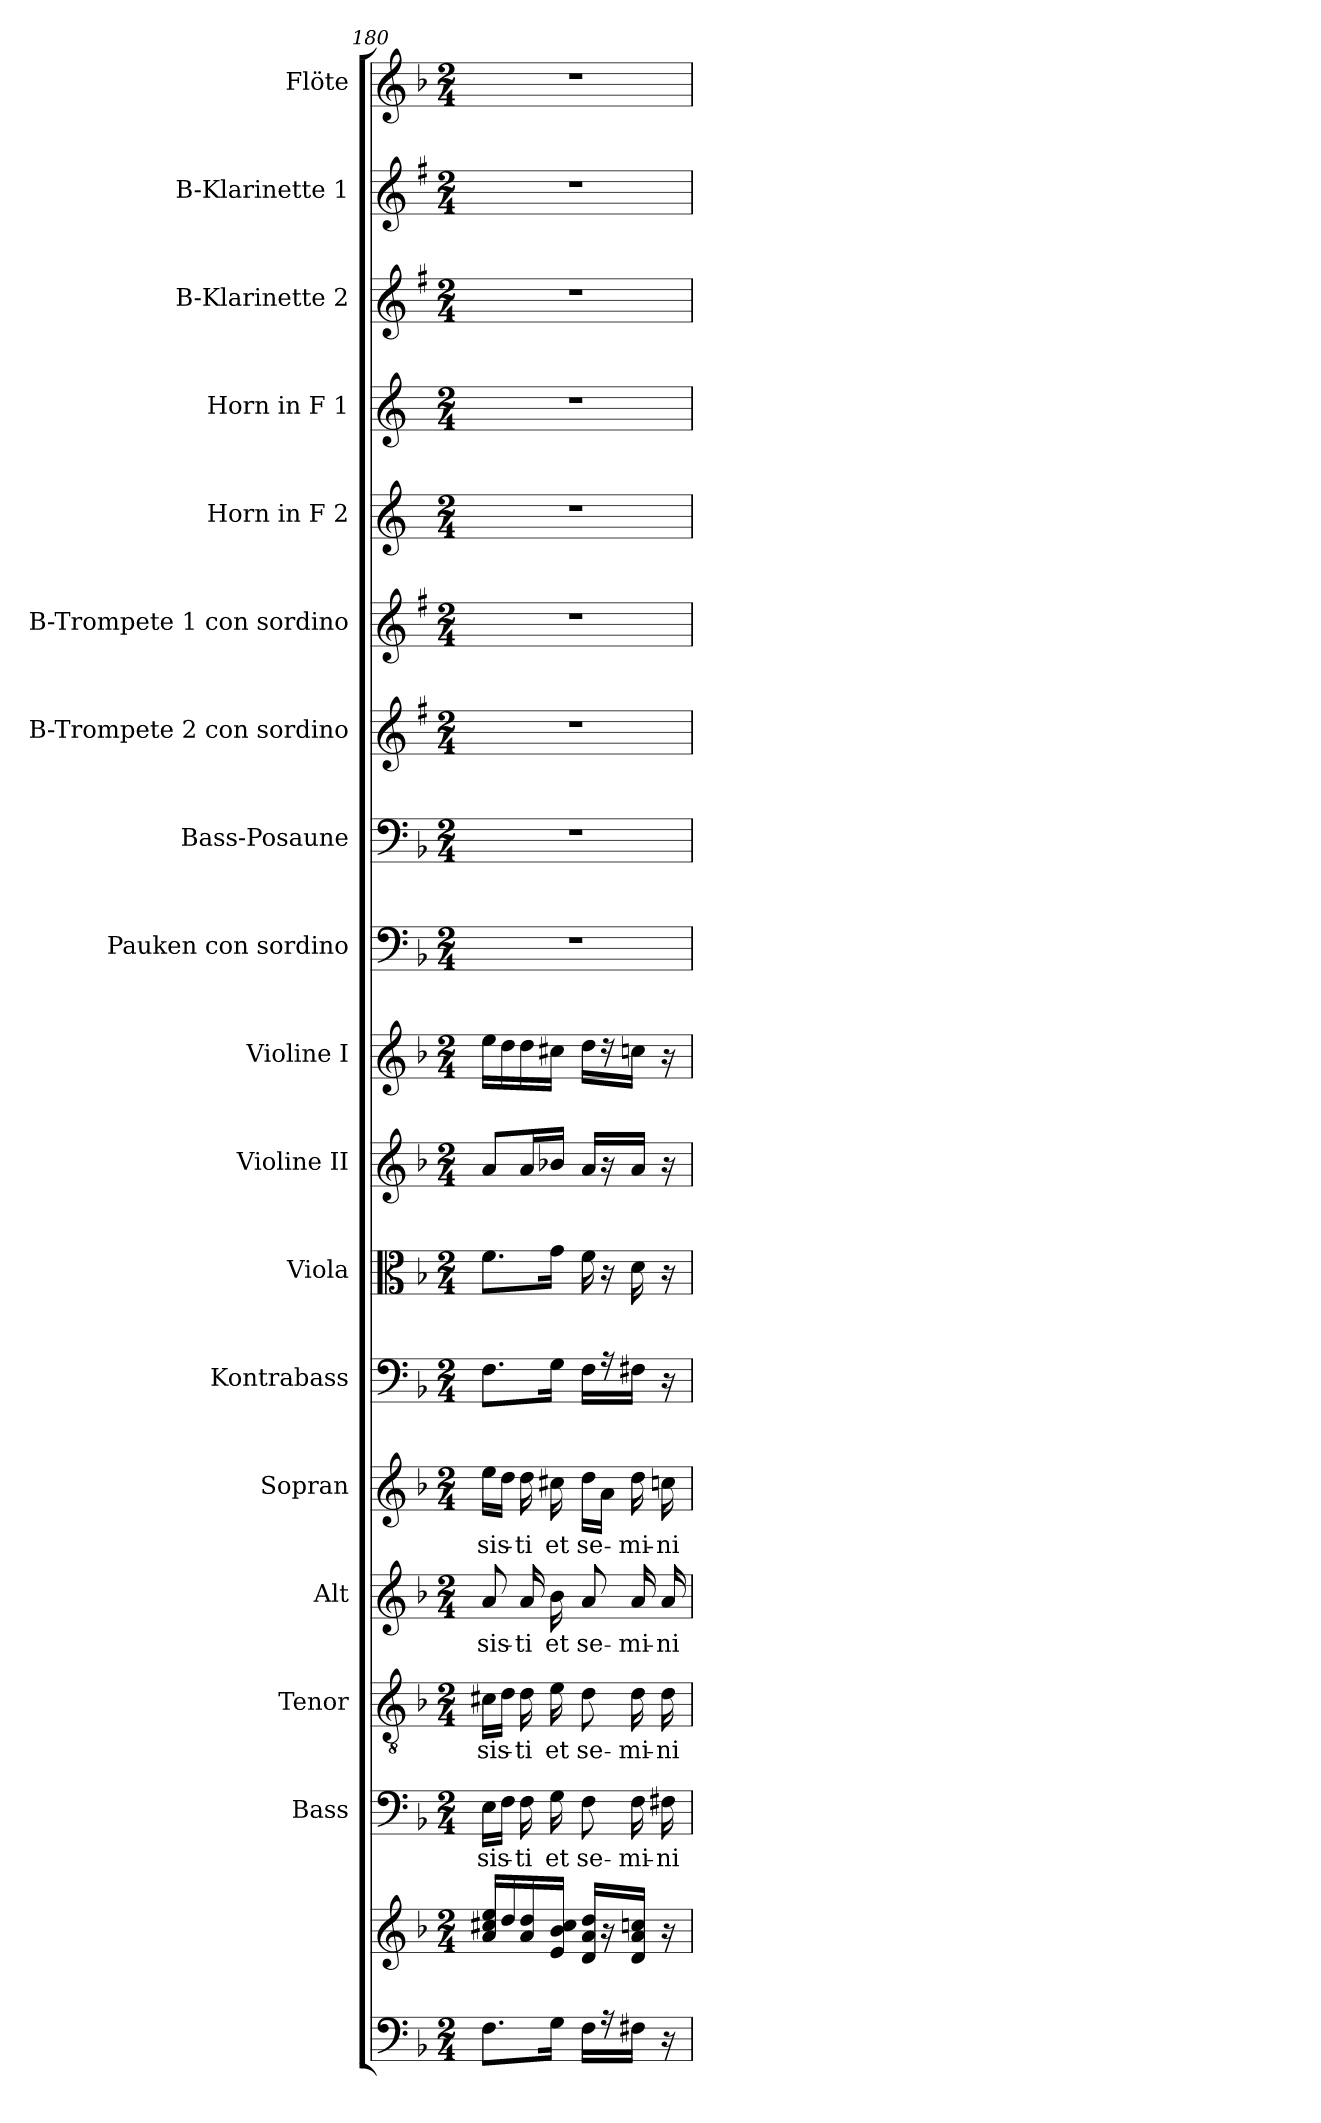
**kern	**kern	**kern	**text	**kern	**text	**kern	**text	**kern	**text	**kern	**kern	**kern	**kern	**kern	**kern	**kern	**kern	**kern	**kern	**kern	**kern	**kern
*part18	*part18	*part17	*part17	*part16	*part16	*part15	*part15	*part14	*part14	*part13	*part12	*part11	*part10	*part9	*part8	*part7	*part6	*part5	*part4	*part3	*part2	*part1
*staff19	*staff18	*staff17	*staff17	*staff16	*staff16	*staff15	*staff15	*staff14	*staff14	*staff13	*staff12	*staff11	*staff10	*staff9	*staff8	*staff7	*staff6	*staff5	*staff4	*staff3	*staff2	*staff1
*	*	*I"Bass	*	*I"Tenor	*	*I"Alt	*	*I"Sopran	*	*I"Kontrabass	*I"Viola	*I"Violine II	*I"Violine I	*I"Pauken con sordino	*I"Bass-Posaune	*I"B-Trompete 2 con sordino	*I"B-Trompete 1 con sordino	*I"Horn in F 2	*I"Horn in F 1	*I"B-Klarinette 2	*I"B-Klarinette 1	*I"Flöte
*	*	*I'B.	*	*I'T.	*	*I'A.	*	*I'S.	*	*I'Kb.	*I'Vla.	*I'Vl. II	*I'Vl. I	*I'Pk.	*I'B. Pos.	*I'B Trp. 2	*I'B Trp. 1	*	*	*I'B Kl. 2	*I'B Kl. 1	*I'Fl.
!!LO:PB:g=z
*clefF4	*clefG2	*clefF4	*	*clefGv2	*	*clefG2	*	*clefG2	*	*clefF4	*clefC3	*clefG2	*clefG2	*clefF4	*clefF4	*clefG2	*clefG2	*clefG2	*clefG2	*clefG2	*clefG2	*clefG2
*	*	*	*	*	*	*	*	*	*	*ITrd7c12	*	*	*	*	*	*ITrd1c2	*ITrd1c2	*ITrd4c7	*ITrd4c7	*ITrd1c2	*ITrd1c2	*
*k[b-]	*k[b-]	*k[b-]	*	*k[b-]	*	*k[b-]	*	*k[b-]	*	*k[b-]	*k[b-]	*k[b-]	*k[b-]	*k[b-]	*k[b-]	*k[b-]	*k[b-]	*k[b-]	*k[b-]	*k[b-]	*k[b-]	*k[b-]
*F:	*F:	*F:	*	*F:	*	*F:	*	*F:	*	*F:	*F:	*F:	*F:	*F:	*F:	*F:	*F:	*F:	*F:	*F:	*F:	*F:
*M2/4	*M2/4	*M2/4	*	*M2/4	*	*M2/4	*	*M2/4	*	*M2/4	*M2/4	*M2/4	*M2/4	*M2/4	*M2/4	*M2/4	*M2/4	*M2/4	*M2/4	*M2/4	*M2/4	*M2/4
=180	=180	=180	=180	=180	=180	=180	=180	=180	=180	=180	=180	=180	=180	=180	=180	=180	=180	=180	=180	=180	=180	=180
!	!	!	!LO:LY:b	!	!LO:LY:b	!	!LO:LY:b	!	!LO:LY:b	!	!	!	!	!	!	!	!	!	!	!	!	!
8.F\L	16a/ 16cc#X/ 16ee/LL	16E\LL	-sis-	16c#X\LL	-sis-	8a/	-sis-	16ee\LL	-sis-	8.FF\L	8.f\L	8a/L	16ee\LL	2r	2r	2r	2r	2r	2r	2r	2r	2r
.	16dd/	16F\JJ	.	16d\JJ	.	.	.	16dd\JJ	.	.	.	.	16dd\	.	.	.	.	.	.	.	.	.
!	!	!	!LO:LY:b	!	!LO:LY:b	!	!LO:LY:b	!	!LO:LY:b	!	!	!	!	!	!	!	!	!	!	!	!	!
.	16a/ 16dd/	16F\	-ti	16d\	-ti	16a/	-ti	16dd\	-ti	.	.	16a/L	16dd\	.	.	.	.	.	.	.	.	.
!	!	!	!LO:LY:b	!	!LO:LY:b	!	!LO:LY:b	!	!LO:LY:b	!	!	!	!	!	!	!	!	!	!	!	!	!
16G\Jk	16e/ 16b-/ 16cc#/JJ	16G\	et	16e\	et	16b-\	et	16cc#X\	et	16GG\Jk	16g\Jk	16b-X/JJ	16cc#X\JJ	.	.	.	.	.	.	.	.	.
!	!	!	!LO:LY:b	!	!LO:LY:b	!	!LO:LY:b	!	!LO:LY:b	!	!	!	!	!	!	!	!	!	!	!	!	!
16F\KL	16d/ 16a/ 16dd/KL	8F\	se-	8d\	se-	8a/	se-	16dd\LL	se-	16FF\KL	16f\	16a/KL	16dd\KL	.	.	.	.	.	.	.	.	.
16r	16r	.	.	.	.	.	.	16a\JJ	.	16r	16r	16r	16r	.	.	.	.	.	.	.	.	.
!	!	!	!LO:LY:b	!	!LO:LY:b	!	!LO:LY:b	!	!LO:LY:b	!	!	!	!	!	!	!	!	!	!	!	!	!
16F#X\Jk	16d/ 16a/ 16ccn/Jk	16F\	-mi-	16d\	-mi-	16a/	-mi-	16dd\	-mi-	16FF#X\Jk	16d\	16a/Jk	16ccn\Jk	.	.	.	.	.	.	.	.	.
!	!	!	!LO:LY:b	!	!LO:LY:b	!	!LO:LY:b	!	!LO:LY:b	!	!	!	!	!	!	!	!	!	!	!	!	!
16r	16r	16F#X\	-ni	16d\	-ni	16a/	-ni	16ccn\	-ni	16r	16r	16r	16r	.	.	.	.	.	.	.	.	.
=	=	=	=	=	=	=	=	=	=	=	=	=	=	=	=	=	=	=	=	=	=	=
*-	*-	*-	*-	*-	*-	*-	*-	*-	*-	*-	*-	*-	*-	*-	*-	*-	*-	*-	*-	*-	*-	*-
